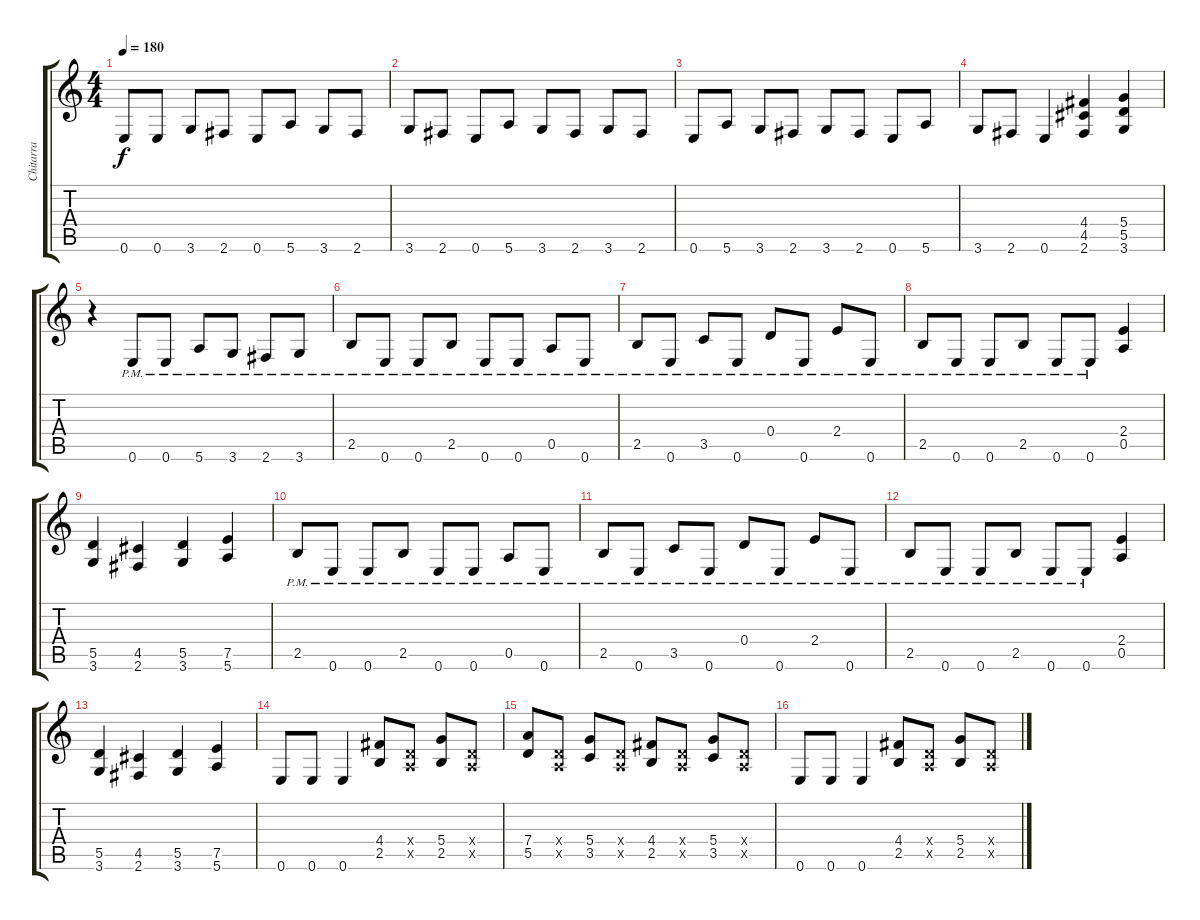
\track ("Chitarra" "Chitarra") {instrument distortionguitar}
\staff {score tabs}
\tuning (E4 B3 G3 D3 A2 E2) {hide}
\ts (4 4)
\tempo 180
\clef g2
\ks c
0.6.8{dy f} 0.6.8 3.6.8 2.6.8 0.6.8 5.6.8 3.6.8 2.6.8 |
3.6.8 2.6.8 0.6.8 5.6.8 3.6.8 2.6.8 3.6.8 2.6.8 |
0.6.8 5.6.8 3.6.8 2.6.8 3.6.8 2.6.8 0.6.8 5.6.8 |
3.6.8 2.6.8 0.6.4 (4.4 4.5 2.6).4 (5.4 5.5 3.6).4 |
r.4 0.6{pm}.8 0.6{pm}.8 5.6{pm}.8 3.6{pm}.8 2.6{pm}.8 3.6{pm}.8 |
2.5{pm}.8 0.6{pm}.8 0.6{pm}.8 2.5{pm}.8 0.6{pm}.8 0.6{pm}.8 0.5{pm}.8 0.6{pm}.8 |
2.5{pm}.8 0.6{pm}.8 3.5{pm}.8 0.6{pm}.8 0.4{pm}.8 0.6{pm}.8 2.4{pm}.8 0.6{pm}.8 |
2.5{pm}.8 0.6{pm}.8 0.6{pm}.8 2.5{pm}.8 0.6{pm}.8 0.6{pm}.8 (2.4 0.5).4 |
(5.5 3.6).4 (4.5 2.6).4 (5.5 3.6).4 (7.5 5.6).4 |
2.5{pm}.8 0.6{pm}.8 0.6{pm}.8 2.5{pm}.8 0.6{pm}.8 0.6{pm}.8 0.5{pm}.8 0.6{pm}.8 |
2.5{pm}.8 0.6{pm}.8 3.5{pm}.8 0.6{pm}.8 0.4{pm}.8 0.6{pm}.8 2.4{pm}.8 0.6{pm}.8 |
2.5{pm}.8 0.6{pm}.8 0.6{pm}.8 2.5{pm}.8 0.6{pm}.8 0.6{pm}.8 (2.4 0.5).4 |
(5.5 3.6).4 (4.5 2.6).4 (5.5 3.6).4 (7.5 5.6).4 |
0.6.8 0.6.8 0.6.4 (4.4 2.5).8 (0.4{x} 0.5{x}).8 (5.4 2.5).8 (0.4{x} 0.5{x}).8 |
(7.4 5.5).8 (0.4{x} 0.5{x}).8 (5.4 3.5).8 (0.4{x} 0.5{x}).8 (4.4 2.5).8 (0.4{x} 0.5{x}).8 (5.4 3.5).8 (0.4{x} 0.5{x}).8 |
0.6.8 0.6.8 0.6.4 (4.4 2.5).8 (0.4{x} 0.5{x}).8 (5.4 2.5).8 (0.4{x} 0.5{x}).8
